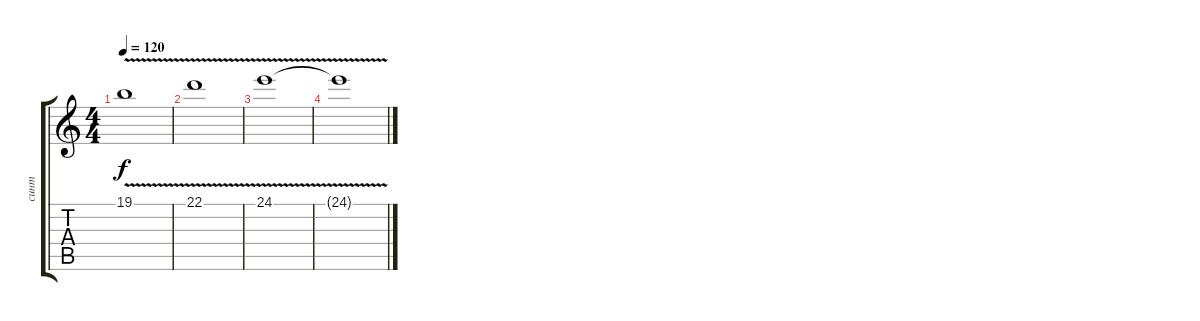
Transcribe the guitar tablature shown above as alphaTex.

\track ("синт" "синт") {instrument whistle}
\staff {score tabs}
\tuning (E4 B3 G3 D3 A2 E2) {hide}
\ts (4 4)
\tempo 120
\clef g2
\ks c
19.1{v}.1{dy f} |
22.1{v}.1 |
24.1{v}.1 |
24.1{t}.1
